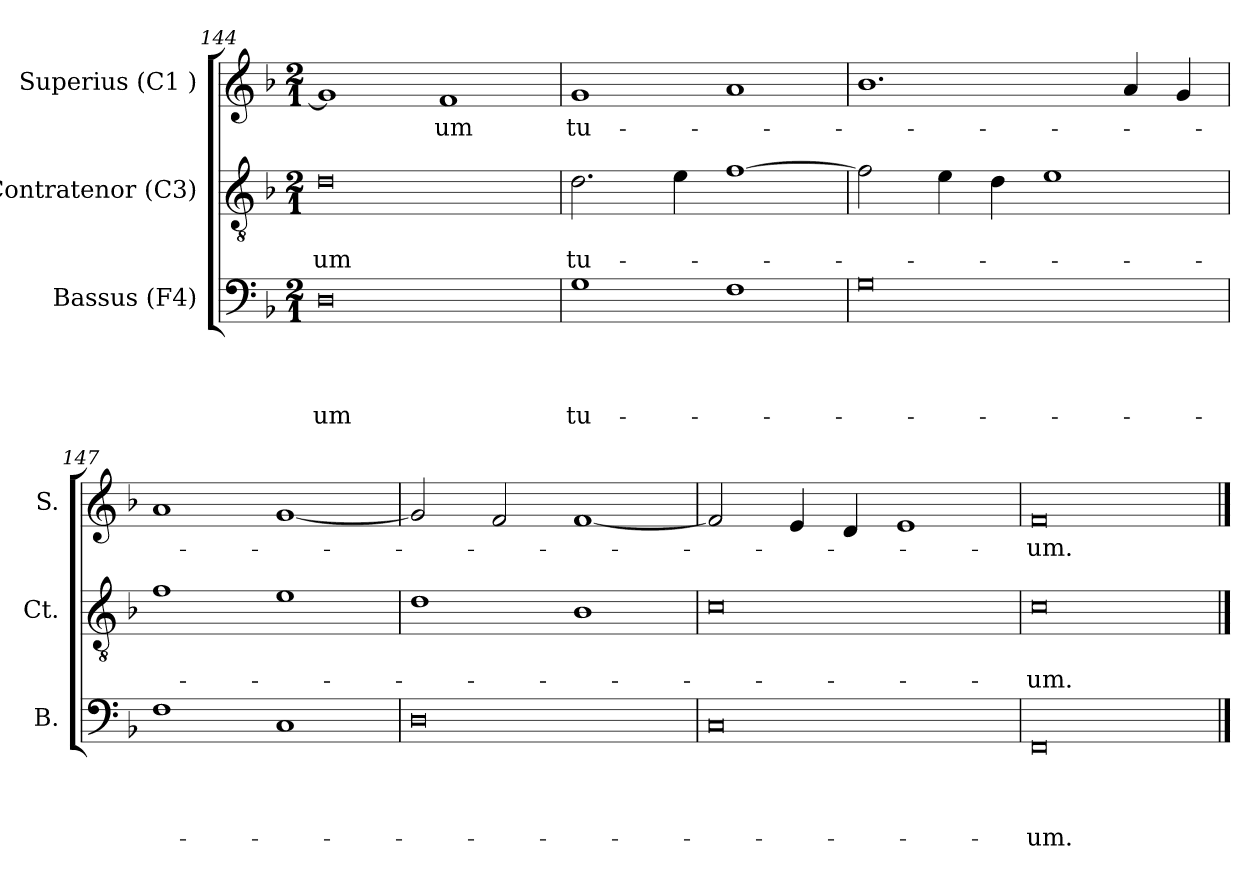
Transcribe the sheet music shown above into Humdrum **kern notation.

**kern	**text	**text	**text	**text	**kern	**text	**text	**kern	**text
*part3	*part3	*part3	*part3	*part3	*part2	*part2	*part2	*part1	*part1
*staff3	*staff3	*staff3	*staff3	*staff3	*staff2	*staff2	*staff2	*staff1	*staff1
*I"Bassus (F4)	*	*	*	*	*I"Contratenor (C3)	*	*	*I"Superius (C1 )	*
*I'B.	*	*	*	*	*I'Ct.	*	*	*I'S.	*
!!LO:LB:g=z
*clefF4	*	*	*	*	*clefGv2	*	*	*clefG2	*
*k[b-]	*	*	*	*	*k[b-]	*	*	*k[b-]	*
*F:	*	*	*	*	*F:	*	*	*F:	*
*M2/1	*	*	*	*	*M2/1	*	*	*M2/1	*
=144	=144	=144	=144	=144	=144	=144	=144	=144	=144
!	!	!	!	!LO:LY:b	!	!	!LO:LY:b	!	!
0D	.	.	.	-um	0d	.	-um	1g]	.
!	!	!	!	!	!	!	!	!	!LO:LY:b
.	.	.	.	.	.	.	.	1f	-um
=145	=145	=145	=145	=145	=145	=145	=145	=145	=145
!	!	!	!	!LO:LY:b	!	!	!LO:LY:b	!	!LO:LY:b
1G	.	.	.	tu-	2.d\	.	tu-	1g	tu-
.	.	.	.	.	4e\	.	.	.	.
1F	.	.	.	.	[>1f	.	.	1a	.
=146	=146	=146	=146	=146	=146	=146	=146	=146	=146
0G	.	.	.	.	2f\]	.	.	1.b-	.
.	.	.	.	.	4e\	.	.	.	.
.	.	.	.	.	4d\	.	.	.	.
.	.	.	.	.	1e	.	.	.	.
.	.	.	.	.	.	.	.	4a/	.
.	.	.	.	.	.	.	.	4g/	.
!!LO:LB:g=z
=147	=147	=147	=147	=147	=147	=147	=147	=147	=147
1F	.	.	.	.	1f	.	.	1a	.
1C	.	.	.	.	1e	.	.	[<1g	.
=148	=148	=148	=148	=148	=148	=148	=148	=148	=148
0D	.	.	.	.	1d	.	.	2g/]	.
.	.	.	.	.	.	.	.	2f/	.
.	.	.	.	.	1B-	.	.	[<1f	.
=149	=149	=149	=149	=149	=149	=149	=149	=149	=149
0C	.	.	.	.	0c	.	.	2f/]	.
.	.	.	.	.	.	.	.	4e/	.
.	.	.	.	.	.	.	.	4d/	.
.	.	.	.	.	.	.	.	1e	.
=150	=150	=150	=150	=150	=150	=150	=150	=150	=150
!	!	!	!	!LO:LY:b	!	!	!LO:LY:b	!	!LO:LY:b
0FF	.	.	.	-um.	0c	.	-um.	0f	-um.
==	==	==	==	==	==	==	==	==	==
*-	*-	*-	*-	*-	*-	*-	*-	*-	*-
